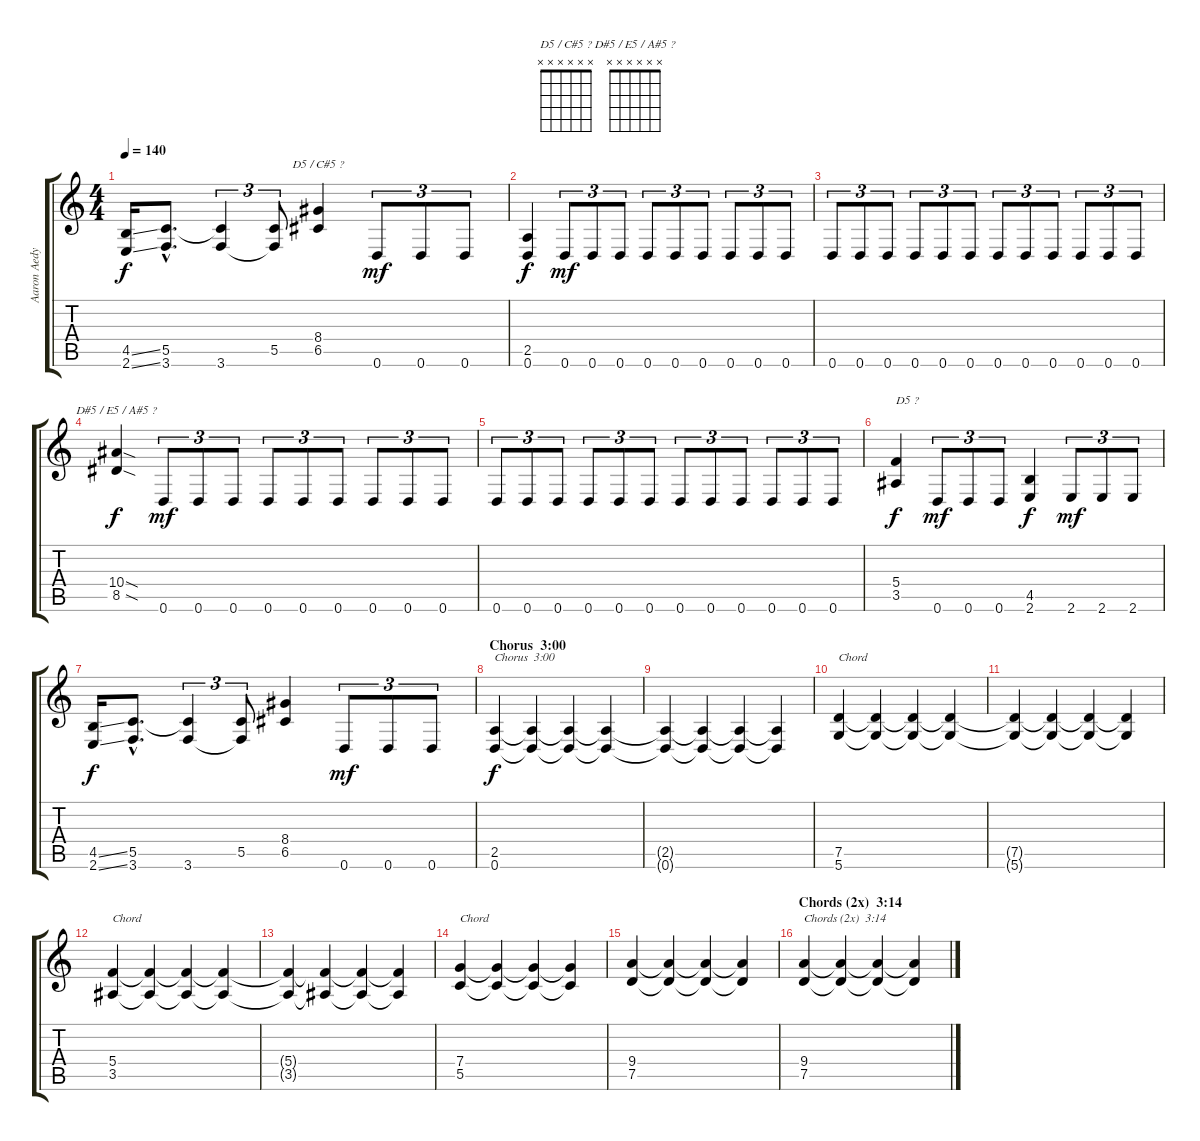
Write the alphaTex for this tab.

\track ("Aaron Aedy" "Aaron Aedy") {instrument overdrivenguitar}
\staff {score tabs}
\tuning (D4 A3 F3 C3 G2 D2) {hide}
\chord ("D5 / C#5 ?" x x x x x x)
\chord ("D#5 / E5 / A#5 ?" x x x x x x)
\ts (4 4)
\tempo 140
\clef g2
\ks c
(4.5{ss} 2.6{ss}).16{dy f} (5.5{hac} 3.6{hac}).8{d} (5.5{t} 3.6).4{tu (3 2)} (5.5 3.6{t}).8{tu (3 2)} (8.4 6.5).4{ch "D5 / C#5 ?"} 0.6.8{tu (3 2) dy mf} 0.6.8{tu (3 2)} 0.6.8{tu (3 2)} |
(2.5 0.6).4{dy f} 0.6.8{tu (3 2) dy mf} 0.6.8{tu (3 2)} 0.6.8{tu (3 2)} 0.6.8{tu (3 2)} 0.6.8{tu (3 2)} 0.6.8{tu (3 2)} 0.6.8{tu (3 2)} 0.6.8{tu (3 2)} 0.6.8{tu (3 2)} |
0.6.8{tu (3 2)} 0.6.8{tu (3 2)} 0.6.8{tu (3 2)} 0.6.8{tu (3 2)} 0.6.8{tu (3 2)} 0.6.8{tu (3 2)} 0.6.8{tu (3 2)} 0.6.8{tu (3 2)} 0.6.8{tu (3 2)} 0.6.8{tu (3 2)} 0.6.8{tu (3 2)} 0.6.8{tu (3 2)} |
(10.4{sod} 8.5{sod}).4{ch "D#5 / E5 / A#5 ?" dy f} 0.6.8{tu (3 2) dy mf} 0.6.8{tu (3 2)} 0.6.8{tu (3 2)} 0.6.8{tu (3 2)} 0.6.8{tu (3 2)} 0.6.8{tu (3 2)} 0.6.8{tu (3 2)} 0.6.8{tu (3 2)} 0.6.8{tu (3 2)} |
0.6.8{tu (3 2)} 0.6.8{tu (3 2)} 0.6.8{tu (3 2)} 0.6.8{tu (3 2)} 0.6.8{tu (3 2)} 0.6.8{tu (3 2)} 0.6.8{tu (3 2)} 0.6.8{tu (3 2)} 0.6.8{tu (3 2)} 0.6.8{tu (3 2)} 0.6.8{tu (3 2)} 0.6.8{tu (3 2)} |
(5.4 3.5).4{txt "D5 ?" dy f} 0.6.8{tu (3 2) dy mf} 0.6.8{tu (3 2)} 0.6.8{tu (3 2)} (4.5 2.6).4{dy f} 2.6.8{tu (3 2) dy mf} 2.6.8{tu (3 2)} 2.6.8{tu (3 2)} |
(4.5{ss} 2.6{ss}).16{dy f} (5.5{hac} 3.6{hac}).8{d} (5.5{t} 3.6).4{tu (3 2)} (5.5 3.6{t}).8{tu (3 2)} (8.4 6.5).4 0.6.8{tu (3 2) dy mf} 0.6.8{tu (3 2)} 0.6.8{tu (3 2)} |
\section ("" "Chorus  3:00")
(2.5 0.6).4{txt "Chorus  3:00" dy f} (2.5{t} 0.6{t}).4 (2.5{t} 0.6{t}).4 (2.5{t} 0.6{t}).4 |
(2.5{t} 0.6{t}).4 (2.5{t} 0.6{t}).4 (2.5{t} 0.6{t}).4 (2.5{t} 0.6{t}).4 |
(7.5 5.6).4{txt "Chord"} (7.5{t} 5.6{t}).4 (7.5{t} 5.6{t}).4 (7.5{t} 5.6{t}).4 |
(7.5{t} 5.6{t}).4 (7.5{t} 5.6{t}).4 (7.5{t} 5.6{t}).4 (7.5{t} 5.6{t}).4 |
(5.4 3.5).4{txt "Chord"} (5.4{t} 3.5{t}).4 (5.4{t} 3.5{t}).4 (5.4{t} 3.5{t}).4 |
(5.4{t} 3.5{t}).4 (5.4{t} 3.5{t}).4 (5.4{t} 3.5{t}).4 (5.4{t} 3.5{t}).4 |
(7.4 5.5).4{txt "Chord"} (7.4{t} 5.5{t}).4 (7.4{t} 5.5{t}).4 (7.4{t} 5.5{t}).4 |
(9.4 7.5).4 (9.4{t} 7.5{t}).4 (9.4{t} 7.5{t}).4 (9.4{t} 7.5{t}).4 |
\section ("" "Chords (2x)  3:14")
(9.4 7.5).4{txt "Chords (2x)  3:14"} (9.4{t} 7.5{t}).4 (9.4{t} 7.5{t}).4 (9.4{t} 7.5{t}).4
